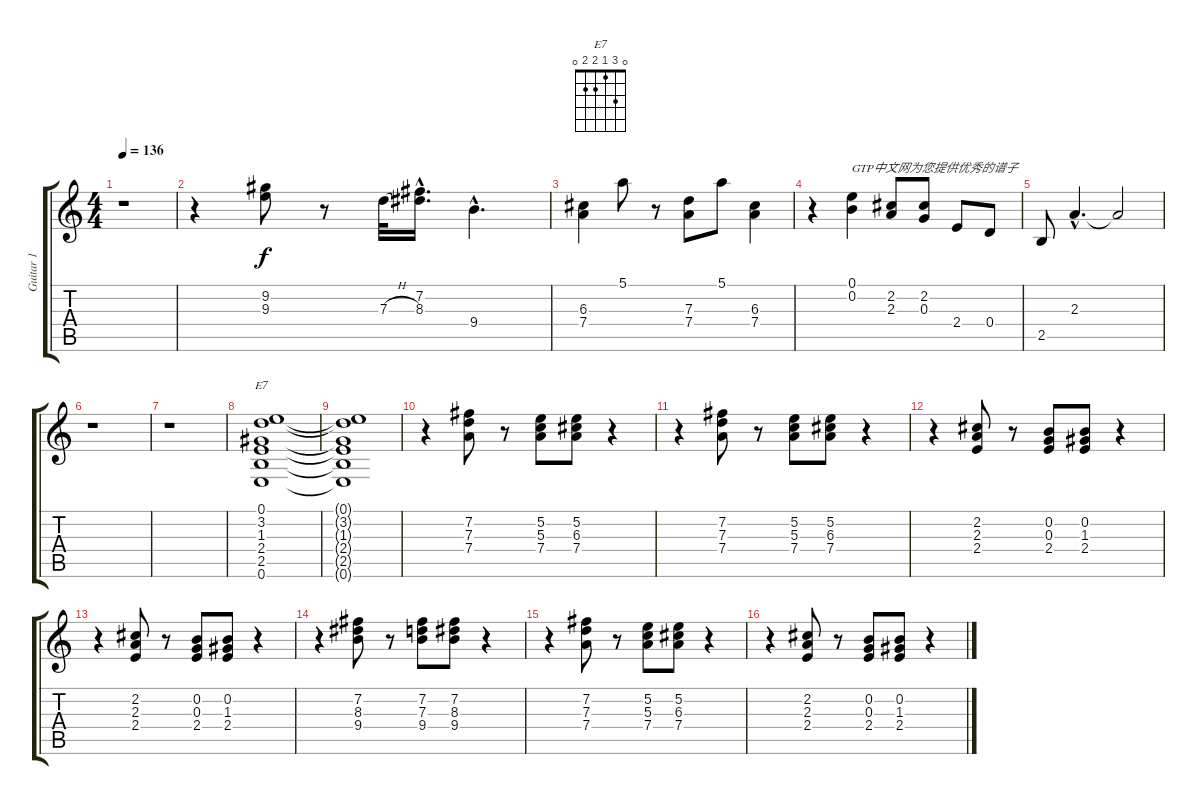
\track ("Guitar 1" "Guitar 1") {instrument electricguitarclean}
\staff {score tabs}
\tuning (E4 B3 G3 D3 A2 E2) {hide}
\chord ("E7" 0 3 1 2 2 0)
\ts (4 4)
\tempo 136
\clef g2
\ks c
r.1{dy f instrument electricguitarclean} |
r.4 (9.2 9.3).8 r.8 7.3{h}.32 (7.2{hac} 8.3{hac}).16{d} 9.4{hac}.4{d} |
(6.3 7.4).4 5.1.8 r.8 (7.3 7.4).8 5.1.8 (6.3 7.4).4 |
r.4 (0.1 0.2).4{txt "GTP中文网为您提供优秀的谱子"} (2.2 2.3).8 (2.2 0.3).8 2.4.8 0.4.8 |
2.5.8 2.3{hac}.4{d} 2.3{t}.2 |
r.1 |
r.1 |
(0.1 3.2 1.3 2.4 2.5 0.6).1{ch "E7"} |
(0.1{t} 3.2{t} 1.3{t} 2.4{t} 2.5{t} 0.6{t}).1 |
r.4 (7.2 7.3 7.4).8 r.8 (5.2 5.3 7.4).8 (5.2 6.3 7.4).8 r.4 |
r.4 (7.2 7.3 7.4).8 r.8 (5.2 5.3 7.4).8 (5.2 6.3 7.4).8 r.4 |
r.4 (2.2 2.3 2.4).8 r.8 (0.2 0.3 2.4).8 (0.2 1.3 2.4).8 r.4 |
r.4 (2.2 2.3 2.4).8 r.8 (0.2 0.3 2.4).8 (0.2 1.3 2.4).8 r.4 |
r.4 (7.2 8.3 9.4).8 r.8 (7.2 7.3 9.4).8 (7.2 8.3 9.4).8 r.4 |
r.4 (7.2 7.3 7.4).8 r.8 (5.2 5.3 7.4).8 (5.2 6.3 7.4).8 r.4 |
r.4 (2.2 2.3 2.4).8 r.8 (0.2 0.3 2.4).8 (0.2 1.3 2.4).8 r.4
